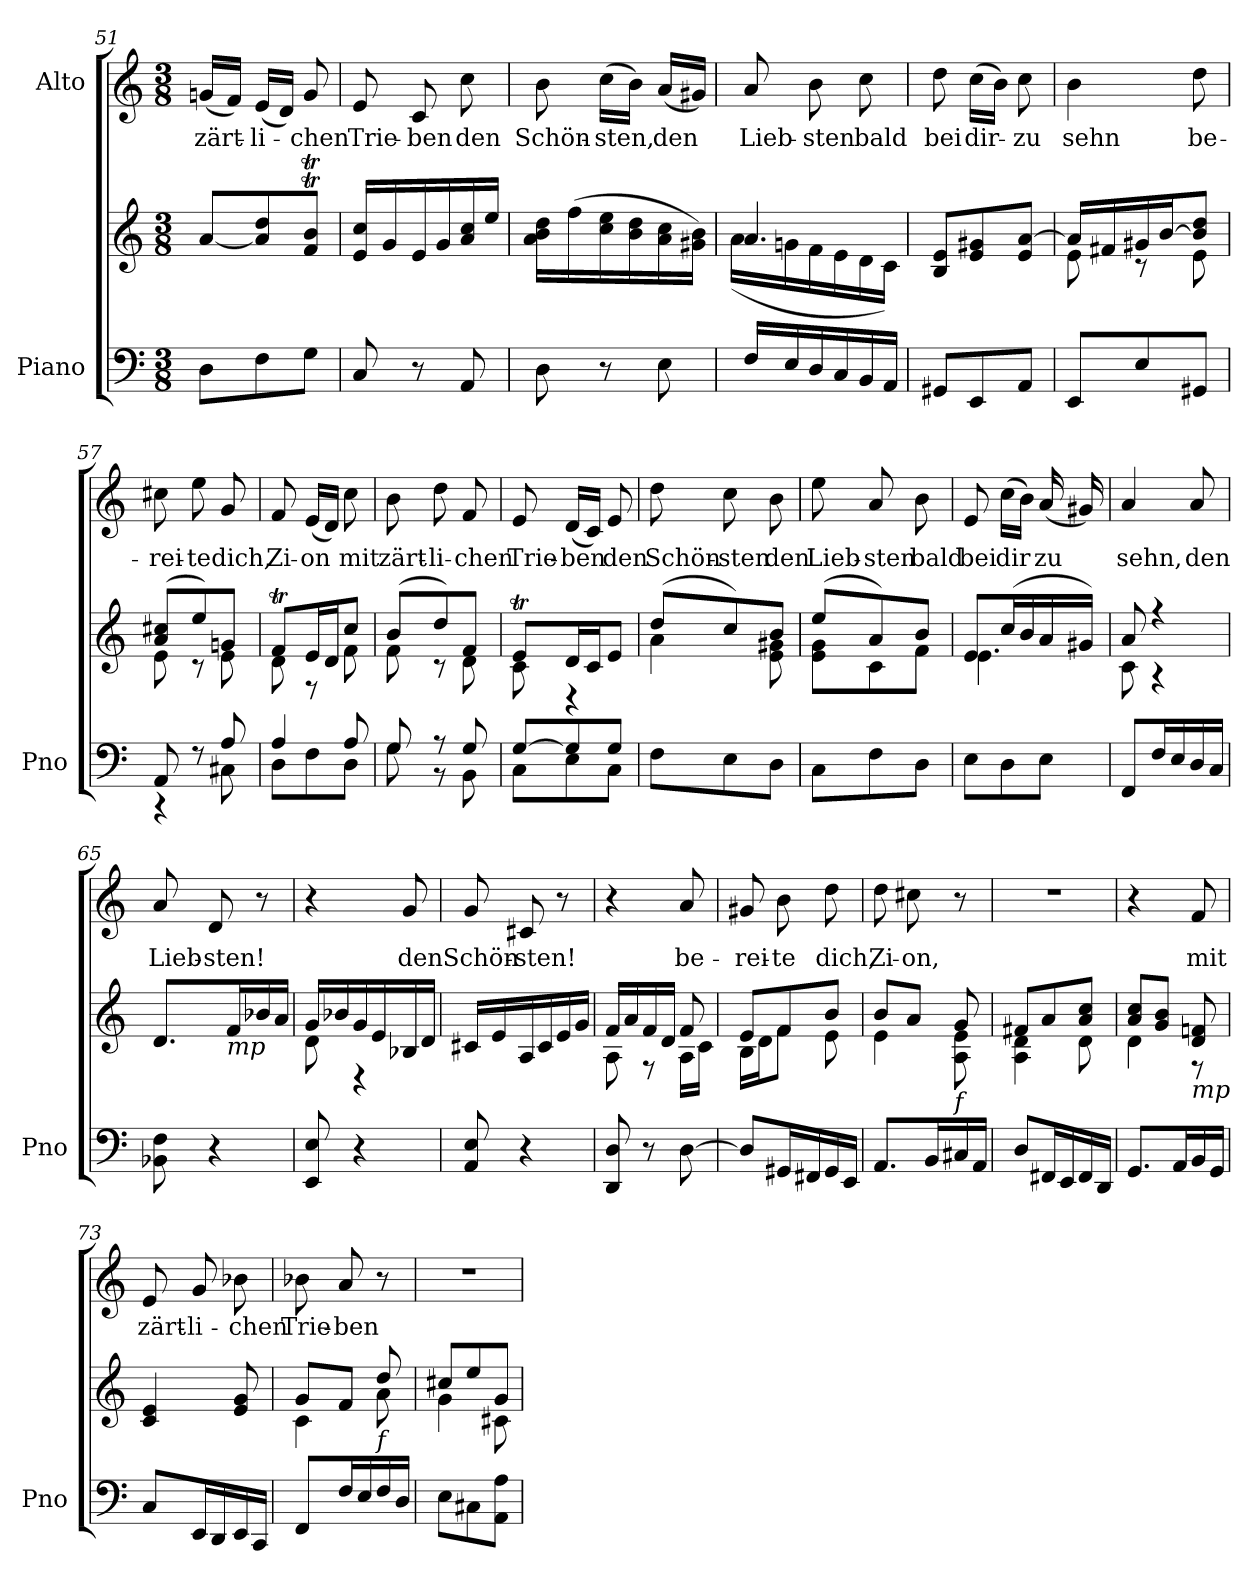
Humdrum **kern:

**kern	**kern	**kern	**text
*part2	*part2	*part1	*part1
*staff3	*staff2	*staff1	*staff1
*I"Piano	*	*I"Alto	*
*I'Pno	*	*	*
!!LO:LB:g=z
*clefF4	*clefG2	*clefG2	*
*k[]	*k[]	*k[]	*
*M3/8	*M3/8	*M3/8	*
=51	=51	=51	=51
!	!	!	!LO:LY:b
8D\L	[8a/L	(16gn/LL	zärt-
.	.	16f/JJ)	.
!	!	!	!LO:LY:b
8F\	8a/] 8dd/	(16e/LL	-li-
.	.	16d/JJ)	.
!	!	!	!LO:LY:b
8G\J	8f/T 8b/TJ	8g/	-chen
=52	=52	=52	=52
!	!	!	!LO:LY:b
8C/	16e/ 16cc/LL	8e/	Trie-
.	16g/	.	.
!	!	!	!LO:LY:b
8r	16e/	8c/	-ben
.	16g/	.	.
!	!	!	!LO:LY:b
8AA/	16a/ 16cc/	8cc\	den
.	16ee/JJ	.	.
=53	=53	=53	=53
!	!	!	!LO:LY:b
8D\	16a\ 16b\ 16dd\LL	8b\	Schön-
.	(16ff\	.	.
!	!	!	!LO:LY:b
8r	16cc\ 16ee\	(16cc\LL	-sten,
.	16b\ 16dd\	16b\JJ)	.
!	!	!	!LO:LY:b
8E\	16a\ 16cc\	(16a/LL	den
.	16g#X\ 16b\JJ)	16g#X/JJ)	.
=54	=54	=54	=54
*	*^	*	*
!	!	!	!	!LO:LY:b
16F/LL	4.a/	(16a\LL	8a/	Lieb-
16E/	.	16gn\	.	.
!	!	!	!	!LO:LY:b
16D/	.	16f\	8b\	-sten
16C/	.	16e\	.	.
!	!	!	!	!LO:LY:b
16BB/	.	16d\	8cc\	bald
16AA/JJ	.	16c\JJ)	.	.
!!LO:LB:g=z
=55	=55	=55	=55	=55
!	!	!	!	!LO:LY:b
*	*v	*v	*	*
8GG#X/L	8B/ 8e/L	8dd\	bei
!	!	!	!LO:LY:b
8EE/	8e/ 8g#X/	(16cc\LL	dir-
.	.	16b\JJ)	.
!	!	!	!LO:LY:b
8AA/J	8e/ [8a/J	8cc\	-zu
=56	=56	=56	=56
*	*^	*	*
!	!	!	!	!LO:LY:b
8EE/L	16a/LL]	8e\	4b\	sehn
.	16f#X/	.	.	.
8E/	16g#X/	8r	.	.
.	[16b/J	.	.	.
!	!	!	!	!LO:LY:b
8GG#X/J	8b/] 8dd/J	8e\	8dd\	be-
=57	=57	=57	=57	=57
*^	*	*	*	*
!	!	!	!	!	!LO:LY:b
8AA/	4r	(8a/ 8cc#X/L	8e\	8cc#X\	-rei-
!	!	!	!	!	!LO:LY:b
8r	.	8ee/)	8r	8ee\	-te
!	!	!	!	!	!LO:LY:b
8A/	8C#X\	8gn/J	8e\	8g/	dich,
=58	=58	=58	=58	=58	=58
!	!	!	!	!	!LO:LY:b
4A/	8D\L	8fT/L	8d\	8f/	Zi-
!	!	!	!	!	!LO:LY:b
.	8F\	16e/L	8r	(16e/LL	-on
.	.	16d/J	.	16d/JJ)	.
!	!	!	!	!	!LO:LY:b
8A/	8D\J	8cc/J	8f\	8cc\	mit
=59	=59	=59	=59	=59	=59
!	!	!	!	!	!LO:LY:b
8G/	8G\	(8b/L	8f\	8b\	zärt-
!	!	!	!	!	!LO:LY:b
8r	8r	8dd/)	8r	8dd\	-li-
!	!	!	!	!	!LO:LY:b
8G/	8BB\	8f/J	8d\	8f/	-chen
!!LO:LB:g=z
=60	=60	=60	=60	=60	=60
!	!	!	!	!	!LO:LY:b
[8G/L	8C\L	8et/L	8c\	8e/	Trie-
!	!	!	!	!	!LO:LY:b
8G/]	8E\	16d/L	4r	(16d/LL	-ben
.	.	16c/J	.	16c/JJ)	.
!	!	!	!	!	!LO:LY:b
8G/J	8C\J	8e/J	.	8e/	den
=61	=61	=61	=61	=61	=61
!	!	!	!	!	!LO:LY:b
*v	*v	*	*	*	*
8F\L	(8dd/L	4a\	8dd\	Schön-
!	!	!	!	!LO:LY:b
8E\	8cc/)	.	8cc\	-sten
!	!	!	!	!LO:LY:b
8D\J	8b/J	8e\ 8g#X\	8b\	den
=62	=62	=62	=62	=62
!	!	!	!	!LO:LY:b
8C\L	(8ee/L	8e\ 8g\L	8ee\	Lieb-
!	!	!	!	!LO:LY:b
8F\	8a/)	8c\	8a/	-sten
!	!	!	!	!LO:LY:b
8D\J	8b/J	8f\J	8b\	bald
=63	=63	=63	=63	=63
!	!	!	!	!LO:LY:b
8E\L	8e/L	4.e\	8e/	bei
!	!	!	!	!LO:LY:b
8D\	(16cc/L	.	(16cc\LL	dir
.	16b/	.	16b\JJ)	.
!	!	!	!	!LO:LY:b
8E\J	16a/	.	(16a/	zu
.	16g#X/JJ)	.	16g#X/)	.
=64	=64	=64	=64	=64
!	!	!	!	!LO:LY:b
8FF/L	8a/	8c\	4a/	sehn,
16F/L	4r	4r	.	.
16E/	.	.	.	.
!	!	!	!	!LO:LY:b
16D/	.	.	8a/	den
16C/JJ	.	.	.	.
*	*v	*v	*	*
!!LO:PB:g=z
=65	=65	=65	=65
!	!	!	!LO:LY:b
8BB-X\ 8F\	8.d/L	8a/	Lieb-
!	!	!	!LO:LY:b
4r	.	8d/	-sten!
!	!LO:TX:b:i:t=mp	!	!
.	16f/L	.	.
.	16b-X/	8r	.
.	16a/JJ	.	.
=66	=66	=66	=66
*	*^	*	*
8EE/ 8E/	16g/LL	8d\	4r	.
.	16b-X/	.	.	.
4r	16g/	4r	.	.
.	16e/	.	.	.
!	!	!	!	!LO:LY:b
.	16B-X/	.	8g/	den
.	16d/JJ	.	.	.
*	*v	*v	*	*
=67	=67	=67	=67
!	!	!	!LO:LY:b
8AA/ 8E/	16c#X/LL	8g/	Schön-
.	16e/	.	.
!	!	!	!LO:LY:b
4r	16A/	8c#X/	-sten!
.	16c#/	.	.
.	16e/	8r	.
.	16g/JJ	.	.
=68	=68	=68	=68
*	*^	*	*
8DD/ 8D/	16f/LL	8A\	4r	.
.	16a/	.	.	.
8r	16f/	8r	.	.
.	16d/JJ	.	.	.
!	!	!	!	!LO:LY:b
[8D\	8f/	16A\LL	8a/	be-
.	.	16c\JJ	.	.
=69	=69	=69	=69	=69
!	!	!	!	!LO:LY:b
8D/L]	8e/L	16B\LL	8g#X/	-rei-
.	.	16d\J	.	.
!	!	!	!	!LO:LY:b
16GG#X/L	8f/	8f\J	8b\	-te
16FF#X/	.	.	.	.
!	!	!	!	!LO:LY:b
16GG#/	8b/J	8e\	8dd\	dich,
16EE/JJ	.	.	.	.
!!LO:LB:g=z
=70	=70	=70	=70	=70
!	!	!	!	!LO:LY:b
8.AA/L	8b/L	4e\	8dd\	Zi-
!	!	!	!	!LO:LY:b
.	8a/J	.	8cc#X\	-on,
16BB/L	.	.	.	.
!	!LO:TX:b:i:t=f	!	!	!
16C#X/	8g/	8A\ 8e\	8r	.
16AA/JJ	.	.	.	.
=71	=71	=71	=71	=71
8D/L	8f#X/L	4A\ 4d\	4.r	.
16FF#X/L	8a/	.	.	.
16EE/	.	.	.	.
16FF#/	8a/ 8cc/J	8d\	.	.
16DD/JJ	.	.	.	.
=72	=72	=72	=72	=72
8.GG/L	8a/ 8cc/L	4d\	4r	.
.	8g/ 8b/J	.	.	.
16AA/L	.	.	.	.
!	!LO:TX:b:i:t=mp	!	!	!
!	!	!	!	!LO:LY:b
16BB/	8d/ 8fn/	8r	8f/	mit
16GG/JJ	.	.	.	.
*	*v	*v	*	*
=73	=73	=73	=73
!	!	!	!LO:LY:b
8C/L	4c/ 4e/	8e/	zärt-
!	!	!	!LO:LY:b
16EE/L	.	8g/	-li-
16DD/	.	.	.
!	!	!	!LO:LY:b
16EE/	8e/ 8g/	8b-X\	-chen
16CC/JJ	.	.	.
=74	=74	=74	=74
*	*^	*	*
!	!	!	!	!LO:LY:b
8FF/L	8g/L	4c\	8b-X\	Trie-
!	!	!	!	!LO:LY:b
16F/L	8f/J	.	8a/	-ben
16E/	.	.	.	.
!	!LO:TX:b:i:t=f	!	!	!
16F/	8dd/	8a\	8r	.
16D/JJ	.	.	.	.
=75	=75	=75	=75	=75
8E\L	8cc#X/L	4g\	4.r	.
8C#X\	8ee/	.	.	.
8AA\ 8A\J	8g/J	8c#X\	.	.
*	*v	*v	*	*
=	=	=	=
*-	*-	*-	*-
